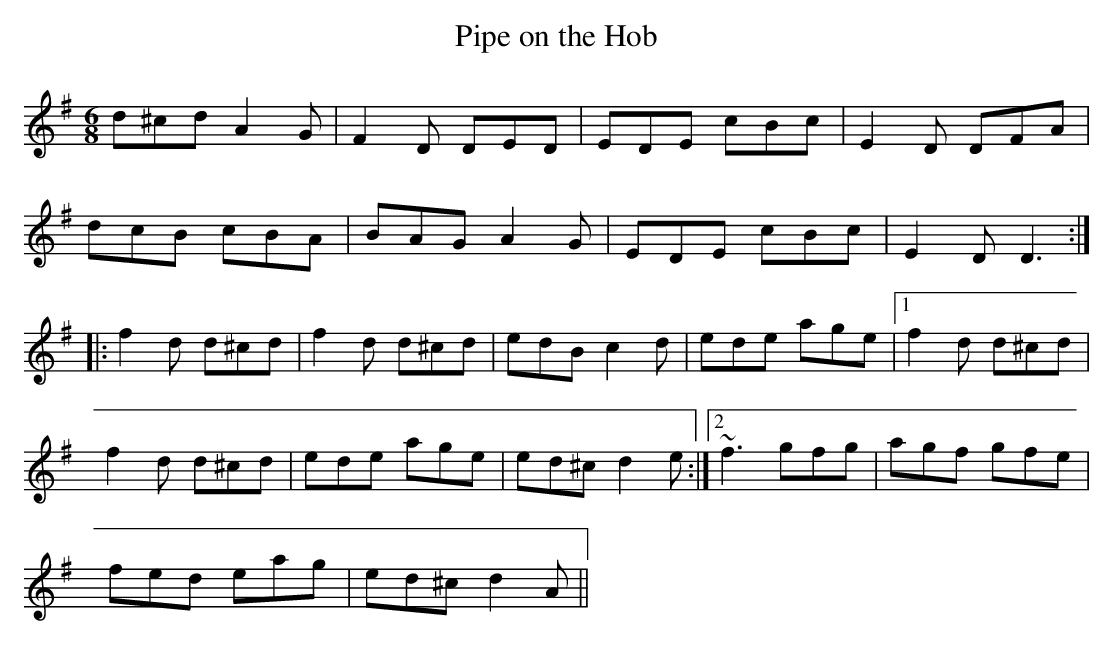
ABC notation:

X:1
T:Pipe on the Hob
M:6/8
L:1/8
K:Dmix
d^cd A2G|F2D DED|EDE cBc|E2D DFA|!
dcB cBA|BAG A2G|EDE cBc|E2D D3:|!
|:f2d d^cd|f2d d^cd|edB c2d|ede age|1 f2d d^cd|!
f2d d^cd|ede age|ed^c d2e:|2 ~f3 gfg|agf gfe|!
fed eag|ed^c d2A||
